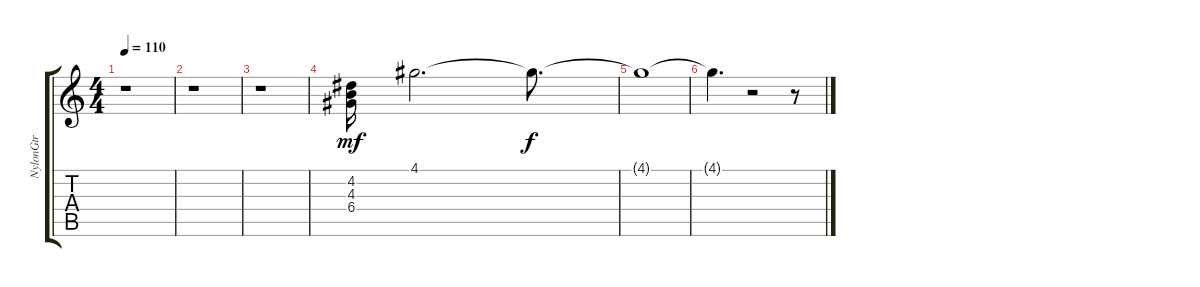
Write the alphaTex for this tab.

\track ("NylonGtr" "NylonGtr") {instrument acousticguitarnylon}
\staff {score tabs}
\tuning (E4 B3 G3 D3 A2 E2) {hide}
\ts (4 4)
\tempo 110
\clef g2
\ks c
r.1{dy mf} |
r.1 |
r.1 |
(4.2 4.3 6.4).16 4.1.2{d} 4.1{t}.8{d dy f} |
4.1{t}.1 |
4.1{t}.4{d} r.2 r.8
